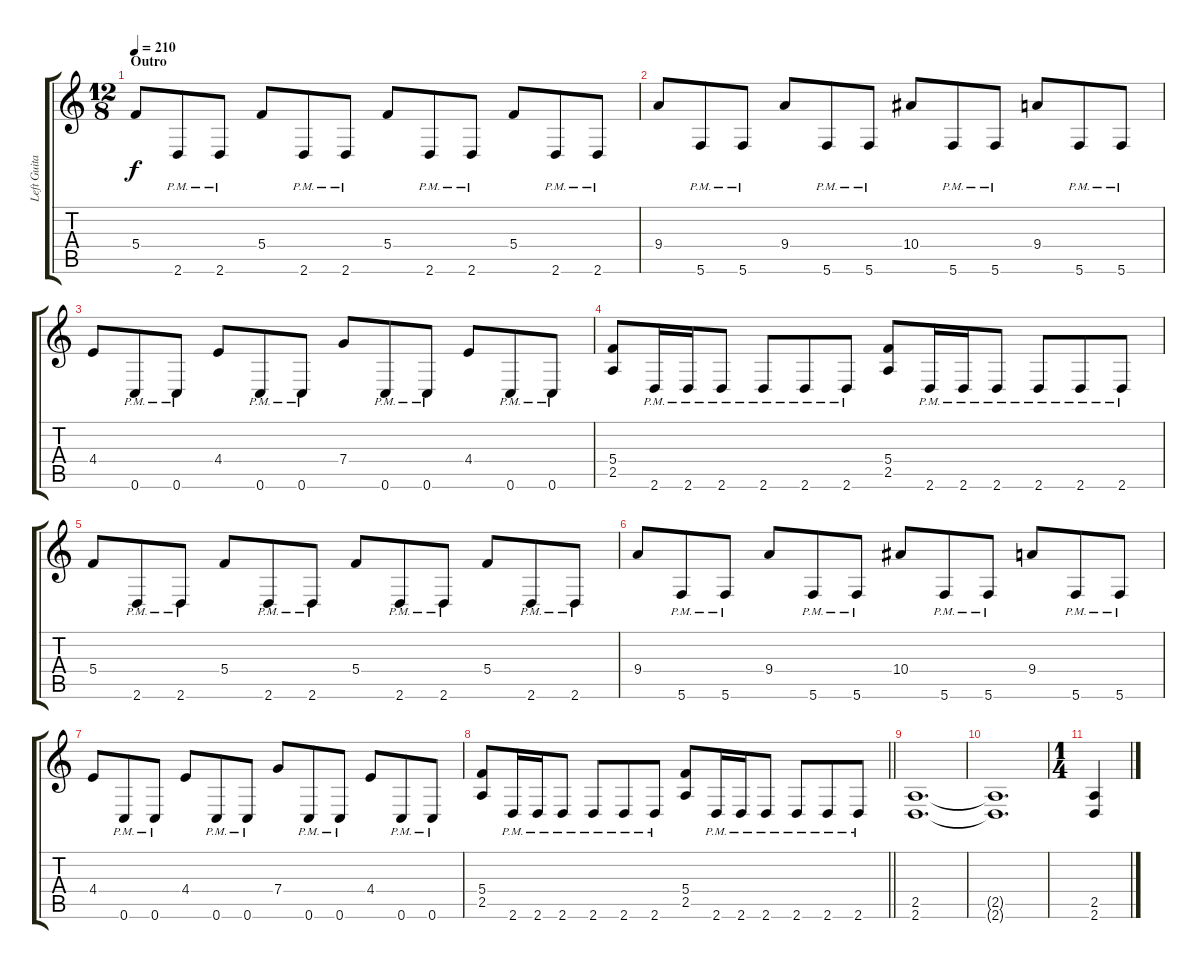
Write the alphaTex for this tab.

\track ("Left Guitar" "Left Guita") {instrument distortionguitar}
\staff {score tabs}
\tuning (D4 A3 F3 C3 G2 C2) {hide}
\ts (12 8)
\section ("" "Outro")
\tempo 210
\clef g2
\ks c
5.4.8{dy f} 2.6{pm}.8 2.6{pm}.8 5.4.8 2.6{pm}.8 2.6{pm}.8 5.4.8 2.6{pm}.8 2.6{pm}.8 5.4.8 2.6{pm}.8 2.6{pm}.8 |
9.4.8 5.6{pm}.8 5.6{pm}.8 9.4.8 5.6{pm}.8 5.6{pm}.8 10.4.8 5.6{pm}.8 5.6{pm}.8 9.4.8 5.6{pm}.8 5.6{pm}.8 |
4.4.8 0.6{pm}.8 0.6{pm}.8 4.4.8 0.6{pm}.8 0.6{pm}.8 7.4.8 0.6{pm}.8 0.6{pm}.8 4.4.8 0.6{pm}.8 0.6{pm}.8 |
(5.4 2.5).8 2.6{pm}.16 2.6{pm}.16 2.6{pm}.8 2.6{pm}.8 2.6{pm}.8 2.6{pm}.8 (5.4 2.5).8 2.6{pm}.16 2.6{pm}.16 2.6{pm}.8 2.6{pm}.8 2.6{pm}.8 2.6{pm}.8 |
5.4.8 2.6{pm}.8 2.6{pm}.8 5.4.8 2.6{pm}.8 2.6{pm}.8 5.4.8 2.6{pm}.8 2.6{pm}.8 5.4.8 2.6{pm}.8 2.6{pm}.8 |
9.4.8 5.6{pm}.8 5.6{pm}.8 9.4.8 5.6{pm}.8 5.6{pm}.8 10.4.8 5.6{pm}.8 5.6{pm}.8 9.4.8 5.6{pm}.8 5.6{pm}.8 |
4.4.8 0.6{pm}.8 0.6{pm}.8 4.4.8 0.6{pm}.8 0.6{pm}.8 7.4.8 0.6{pm}.8 0.6{pm}.8 4.4.8 0.6{pm}.8 0.6{pm}.8 |
\barLineRight lightlight
(5.4 2.5).8 2.6{pm}.16 2.6{pm}.16 2.6{pm}.8 2.6{pm}.8 2.6{pm}.8 2.6{pm}.8 (5.4 2.5).8 2.6{pm}.16 2.6{pm}.16 2.6{pm}.8 2.6{pm}.8 2.6{pm}.8 2.6{pm}.8 |
(2.5 2.6).1{d} |
(2.5{t} 2.6{t}).1{d} |
\ts (1 4)
(2.5 2.6).4
